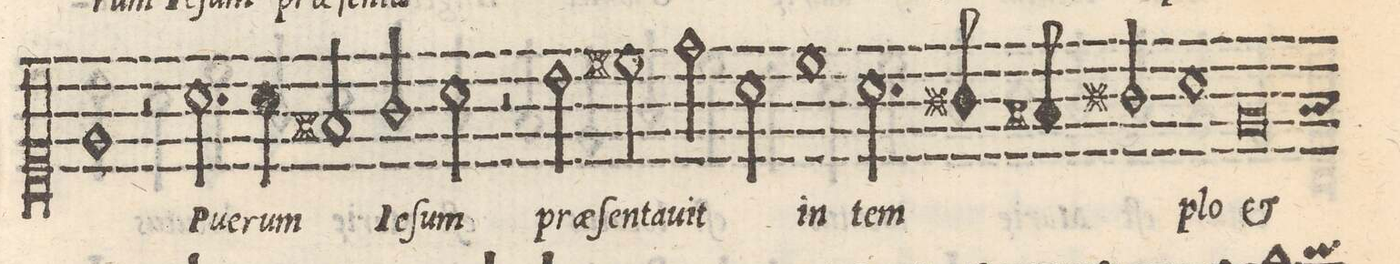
**kern	**text
*I"CANTVS	*
*clefC1	*
*k[]	*
*met(C|)	*
*M2/1	*
1e	.
=17-	=17-
2r	.
2.a\	Pu-
4a\	-e-
2f#X/	-rum
=18-	=18-
2g/	Ie-
2a\	-ſum
2r	.
2b\	prae-
=19-	=19-
2cc#X\	-ſen-
2dd\	-ta-
2a\	-uit
1ccny\	in
=20-	=20-
2.a\	tem-
8g#X/	.
8f#X/	.
2g#X/	.
=21-	=21-
1a	-plo
0e	et
=22-	=22-
*custos:f	*
*-	*-
